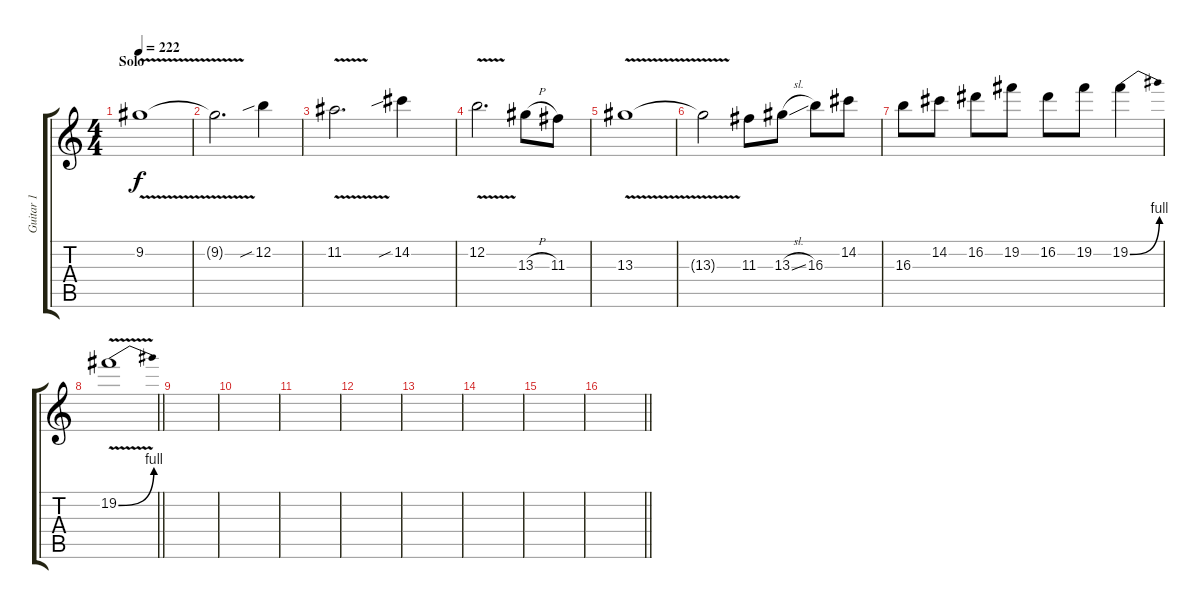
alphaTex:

\track ("Guitar 1" "Guitar 1") {instrument distortionguitar}
\staff {score tabs}
\tuning (E4 B3 G3 D3 A2 D2) {hide}
\ts (4 4)
\section ("" "Solo")
\tempo 222
\clef g2
\ks c
9.2{v}.1{dy f} |
9.2{t}.2{d} 12.2{sib}.4 |
11.2{v}.2{d} 14.2{sib}.4 |
12.2{v}.2{d} 13.3{h}.8 11.3.8 |
13.3{v}.1 |
13.3{t}.2 11.3.8 13.3{sl}.8 16.3.8 14.2.8 |
16.3.8 14.2.8 16.2.8 19.2.8 16.2.8 19.2.8 19.2{be (bend 0 0 60 4)}.4 |
\barLineRight lightlight
19.2{be (bend 0 0 60 4) v}.1 |
|
|
|
|
|
|
|
\barLineRight lightlight
